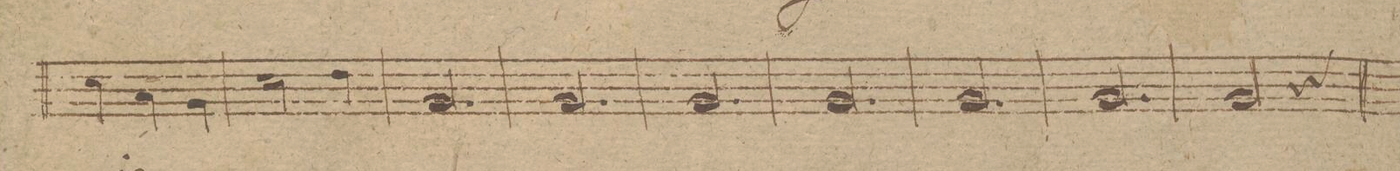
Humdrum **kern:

**kern	**dynam
*I"Trombone Basso	*
*clefF4	*
*k[f#c#g#d#]	*
*M3/4	*
4E	.
4C#\	.
4BB\	.
=101	=101
2E	.
4F#	.
=102	=102
2.BB	.
=103	=103
2.BB	.
=104	=104
2.BB	.
=105	=105
2.BB	.
=106	=106
2.BB	.
=107	=107
2.BB	.
=108	=108
2BB	.
4r	.
=109	=109
*-	*-
